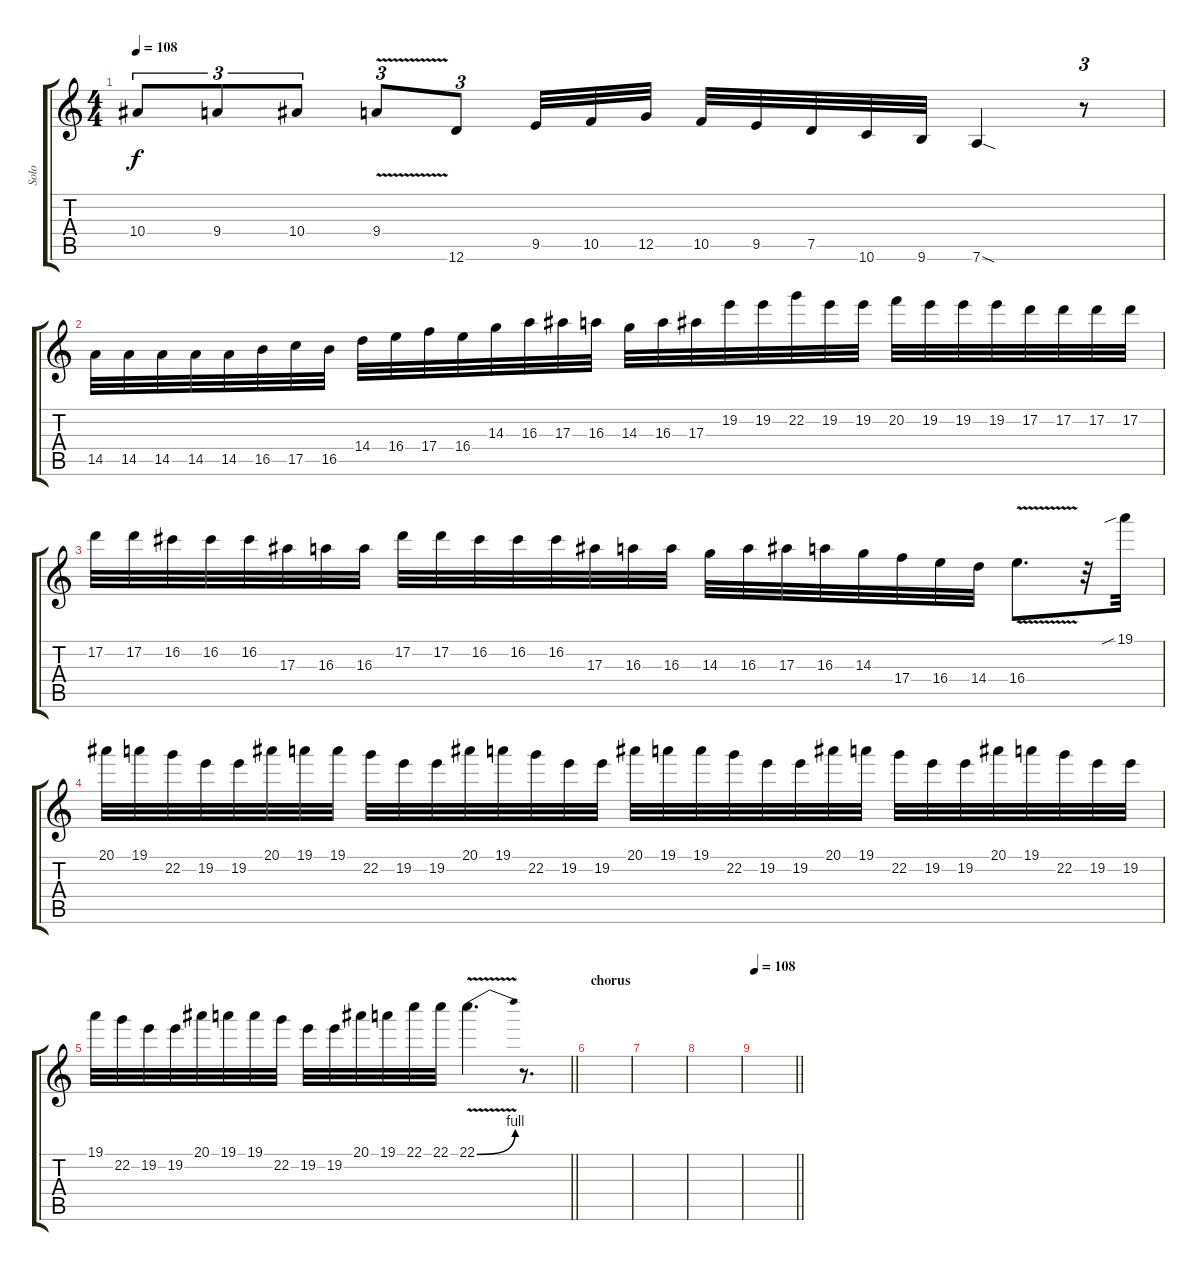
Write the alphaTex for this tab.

\track ("Solo" "Solo") {instrument distortionguitar}
\staff {score tabs}
\tuning (D4 A3 F3 C3 G2 D2) {hide}
\ts (4 4)
\tempo 108
\clef g2
\ks c
10.4.8{tu (3 2) dy f} 9.4.8{tu (3 2)} 10.4.8{tu (3 2)} 9.4{v}.8{tu (3 2)} 12.6.8{tu (3 2)} 9.5.32 10.5.32 12.5.32 10.5.32 9.5.32 7.5.32 10.6.32 9.6.32 7.6{sod}.4 r.8{tu (3 2)} |
14.5.32 14.5.32 14.5.32 14.5.32 14.5.32 16.5.32 17.5.32 16.5.32 14.4.32 16.4.32 17.4.32 16.4.32 14.3.32 16.3.32 17.3.32 16.3.32 14.3.32 16.3.32 17.3.32 19.2.32 19.2.32 22.2.32 19.2.32 19.2.32 20.2.32 19.2.32 19.2.32 19.2.32 17.2.32 17.2.32 17.2.32 17.2.32 |
17.2.32 17.2.32 16.2.32 16.2.32 16.2.32 17.3.32 16.3.32 16.3.32 17.2.32 17.2.32 16.2.32 16.2.32 16.2.32 17.3.32 16.3.32 16.3.32 14.3.32 16.3.32 17.3.32 16.3.32 14.3.32 17.4.32 16.4.32 14.4.32 16.4{v}.8{d} r.32 19.1{sib}.32 |
20.1.32 19.1.32 22.2.32 19.2.32 19.2.32 20.1.32 19.1.32 19.1.32 22.2.32 19.2.32 19.2.32 20.1.32 19.1.32 22.2.32 19.2.32 19.2.32 20.1.32 19.1.32 19.1.32 22.2.32 19.2.32 19.2.32 20.1.32 19.1.32 22.2.32 19.2.32 19.2.32 20.1.32 19.1.32 22.2.32 19.2.32 19.2.32 |
\barLineRight lightlight
19.1.32 22.2.32 19.2.32 19.2.32 20.1.32 19.1.32 19.1.32 22.2.32 19.2.32 19.2.32 20.1.32 19.1.32 22.1.32 22.1.32 22.1{be (bend 0 0 60 4) v}.4{d} r.8{d} |
\section ("" "chorus")
|
|
|
\tempo 108
\barLineRight lightlight
